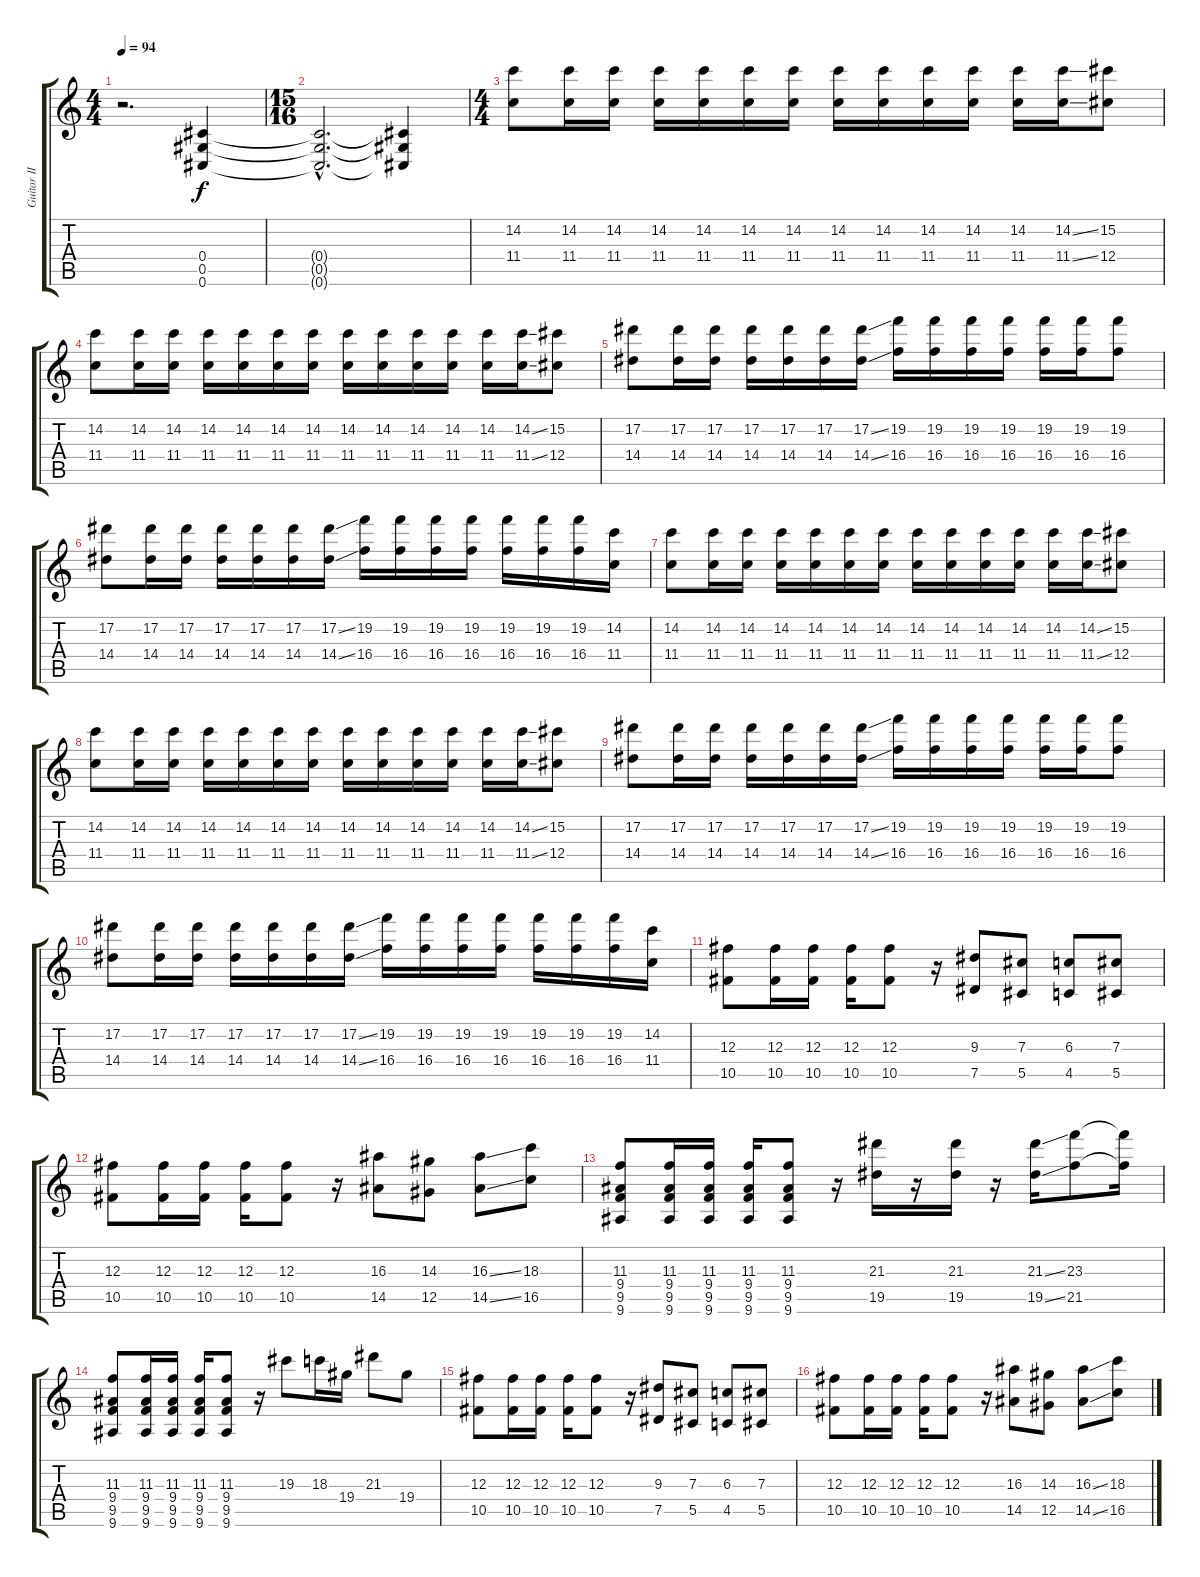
\track ("Guitar II" "Guitar II") {instrument distortionguitar}
\staff {score tabs}
\tuning (Eb4 Bb3 Gb3 Db3 Ab2 Db2) {hide}
\ts (4 4)
\tempo 94
\clef g2
\ks c
r.2{d dy f volume 0 instrument distortionguitar} (0.4 0.5 0.6).4{volume 16 balance 0} |
\ts (15 16)
(0.4{hac t} 0.5{hac t} 0.6{hac t}).2{d} (0.4{t} 0.5{t} 0.6{t}).4{volume 16 balance 12} |
\ts (4 4)
(14.2 11.4).8 (14.2 11.4).16 (14.2 11.4).16 (14.2 11.4).16 (14.2 11.4).16 (14.2 11.4).16 (14.2 11.4).16 (14.2 11.4).16 (14.2 11.4).16 (14.2 11.4).16 (14.2 11.4).16 (14.2 11.4).16 (14.2{ss} 11.4{ss}).16 (15.2 12.4).8 |
(14.2 11.4).8 (14.2 11.4).16 (14.2 11.4).16 (14.2 11.4).16 (14.2 11.4).16 (14.2 11.4).16 (14.2 11.4).16 (14.2 11.4).16 (14.2 11.4).16 (14.2 11.4).16 (14.2 11.4).16 (14.2 11.4).16 (14.2{ss} 11.4{ss}).16 (15.2 12.4).8 |
(17.2 14.4).8 (17.2 14.4).16 (17.2 14.4).16 (17.2 14.4).16 (17.2 14.4).16 (17.2 14.4).16 (17.2{ss} 14.4{ss}).16 (19.2 16.4).16 (19.2 16.4).16 (19.2 16.4).16 (19.2 16.4).16 (19.2 16.4).16 (19.2 16.4).16 (19.2 16.4).8 |
(17.2 14.4).8 (17.2 14.4).16 (17.2 14.4).16 (17.2 14.4).16 (17.2 14.4).16 (17.2 14.4).16 (17.2{ss} 14.4{ss}).16 (19.2 16.4).16 (19.2 16.4).16 (19.2 16.4).16 (19.2 16.4).16 (19.2 16.4).16 (19.2 16.4).16 (19.2 16.4).16 (14.2 11.4).16 |
(14.2 11.4).8 (14.2 11.4).16 (14.2 11.4).16 (14.2 11.4).16 (14.2 11.4).16 (14.2 11.4).16 (14.2 11.4).16 (14.2 11.4).16 (14.2 11.4).16 (14.2 11.4).16 (14.2 11.4).16 (14.2 11.4).16 (14.2{ss} 11.4{ss}).16 (15.2 12.4).8 |
(14.2 11.4).8 (14.2 11.4).16 (14.2 11.4).16 (14.2 11.4).16 (14.2 11.4).16 (14.2 11.4).16 (14.2 11.4).16 (14.2 11.4).16 (14.2 11.4).16 (14.2 11.4).16 (14.2 11.4).16 (14.2 11.4).16 (14.2{ss} 11.4{ss}).16 (15.2 12.4).8 |
(17.2 14.4).8 (17.2 14.4).16 (17.2 14.4).16 (17.2 14.4).16 (17.2 14.4).16 (17.2 14.4).16 (17.2{ss} 14.4{ss}).16 (19.2 16.4).16 (19.2 16.4).16 (19.2 16.4).16 (19.2 16.4).16 (19.2 16.4).16 (19.2 16.4).16 (19.2 16.4).8 |
(17.2 14.4).8 (17.2 14.4).16 (17.2 14.4).16 (17.2 14.4).16 (17.2 14.4).16 (17.2 14.4).16 (17.2{ss} 14.4{ss}).16 (19.2 16.4).16 (19.2 16.4).16 (19.2 16.4).16 (19.2 16.4).16 (19.2 16.4).16 (19.2 16.4).16 (19.2 16.4).16 (14.2 11.4).16 |
(12.3 10.5).8 (12.3 10.5).16 (12.3 10.5).16 (12.3 10.5).16 (12.3 10.5).8 r.16 (9.3 7.5).8 (7.3 5.5).8 (6.3 4.5).8 (7.3 5.5).8 |
(12.3 10.5).8 (12.3 10.5).16 (12.3 10.5).16 (12.3 10.5).16 (12.3 10.5).8 r.16 (16.3 14.5).8 (14.3 12.5).8 (16.3{ss} 14.5{ss}).8 (18.3 16.5).8 |
(11.3 9.4 9.5 9.6).8 (11.3 9.4 9.5 9.6).16 (11.3 9.4 9.5 9.6).16 (11.3 9.4 9.5 9.6).16 (11.3 9.4 9.5 9.6).8 r.16 (21.3 19.5).16 r.16 (21.3 19.5).16 r.16 (21.3{ss} 19.5{ss}).16 (23.3 21.5).8 (23.3{t} 21.5{t}).16 |
(11.3 9.4 9.5 9.6).8 (11.3 9.4 9.5 9.6).16 (11.3 9.4 9.5 9.6).16 (11.3 9.4 9.5 9.6).16 (11.3 9.4 9.5 9.6).8 r.16 19.3.8 18.3.16 19.4.16 21.3.8 19.4.8 |
(12.3 10.5).8 (12.3 10.5).16 (12.3 10.5).16 (12.3 10.5).16 (12.3 10.5).8 r.16 (9.3 7.5).8 (7.3 5.5).8 (6.3 4.5).8 (7.3 5.5).8 |
(12.3 10.5).8 (12.3 10.5).16 (12.3 10.5).16 (12.3 10.5).16 (12.3 10.5).8 r.16 (16.3 14.5).8 (14.3 12.5).8 (16.3{ss} 14.5{ss}).8 (18.3 16.5).8
